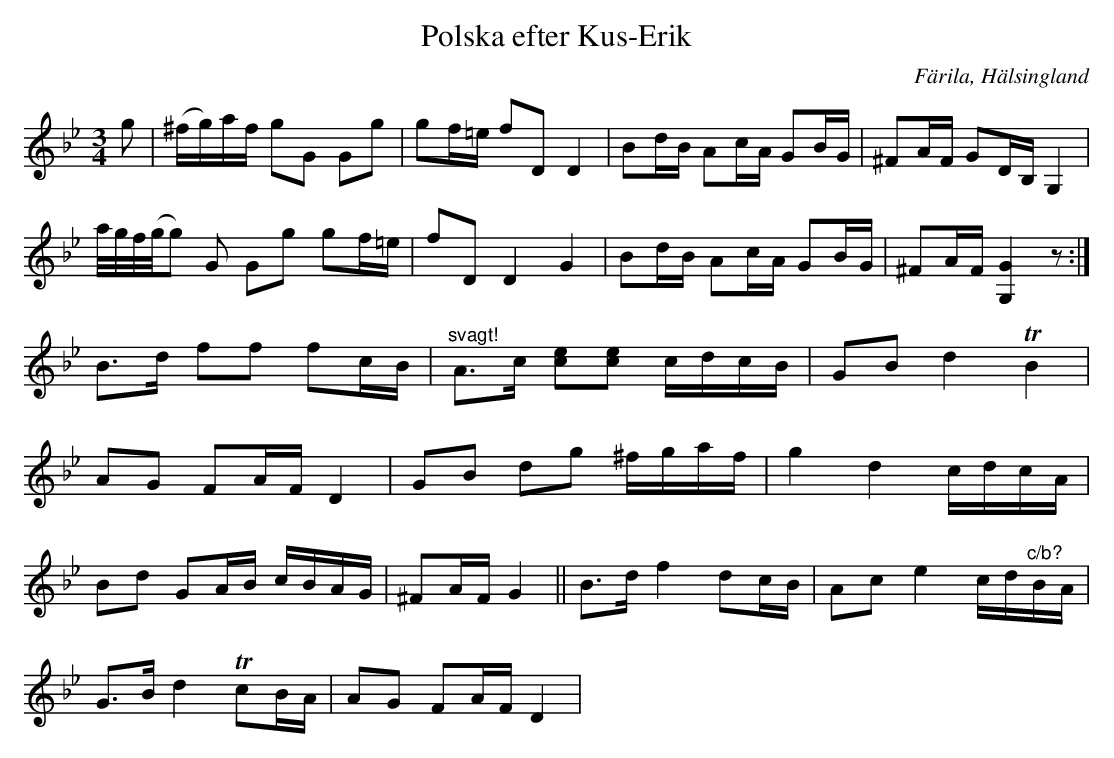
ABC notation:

X:1
T: Polska efter Kus-Erik
O: Färila, Hälsingland
M: 3/4
L: 1/16
K: Gm
g2 | (^fg)af g2G2 G2g2 | g2f=e f2D2 D4 | B2dB A2cA G2BG | ^F2AF G2DB, G,4 |
a/g/f/(g/g2) G2 G2g2 g2f=e | f2D2 D4 G4 | B2dB A2cA G2BG | ^F2AF [G,G]4 z2 :|
B2>d2 f2f2 f2cB | "^svagt!"A2>c2 [c2e2][e2c2] cdcB | G2B2 d4 TB4 |
A2G2 F2AF D4 | G2B2 d2g2 ^fgaf | g4 d4 cdcA |
B2d2 G2AB cBAG | ^F2AF G4 || B2>d2 f4 d2cB | A2c2 e4 cd"^c/b?"BA |
G2>B2 d4 Tc2BA | A2G2 F2AF D4 |
